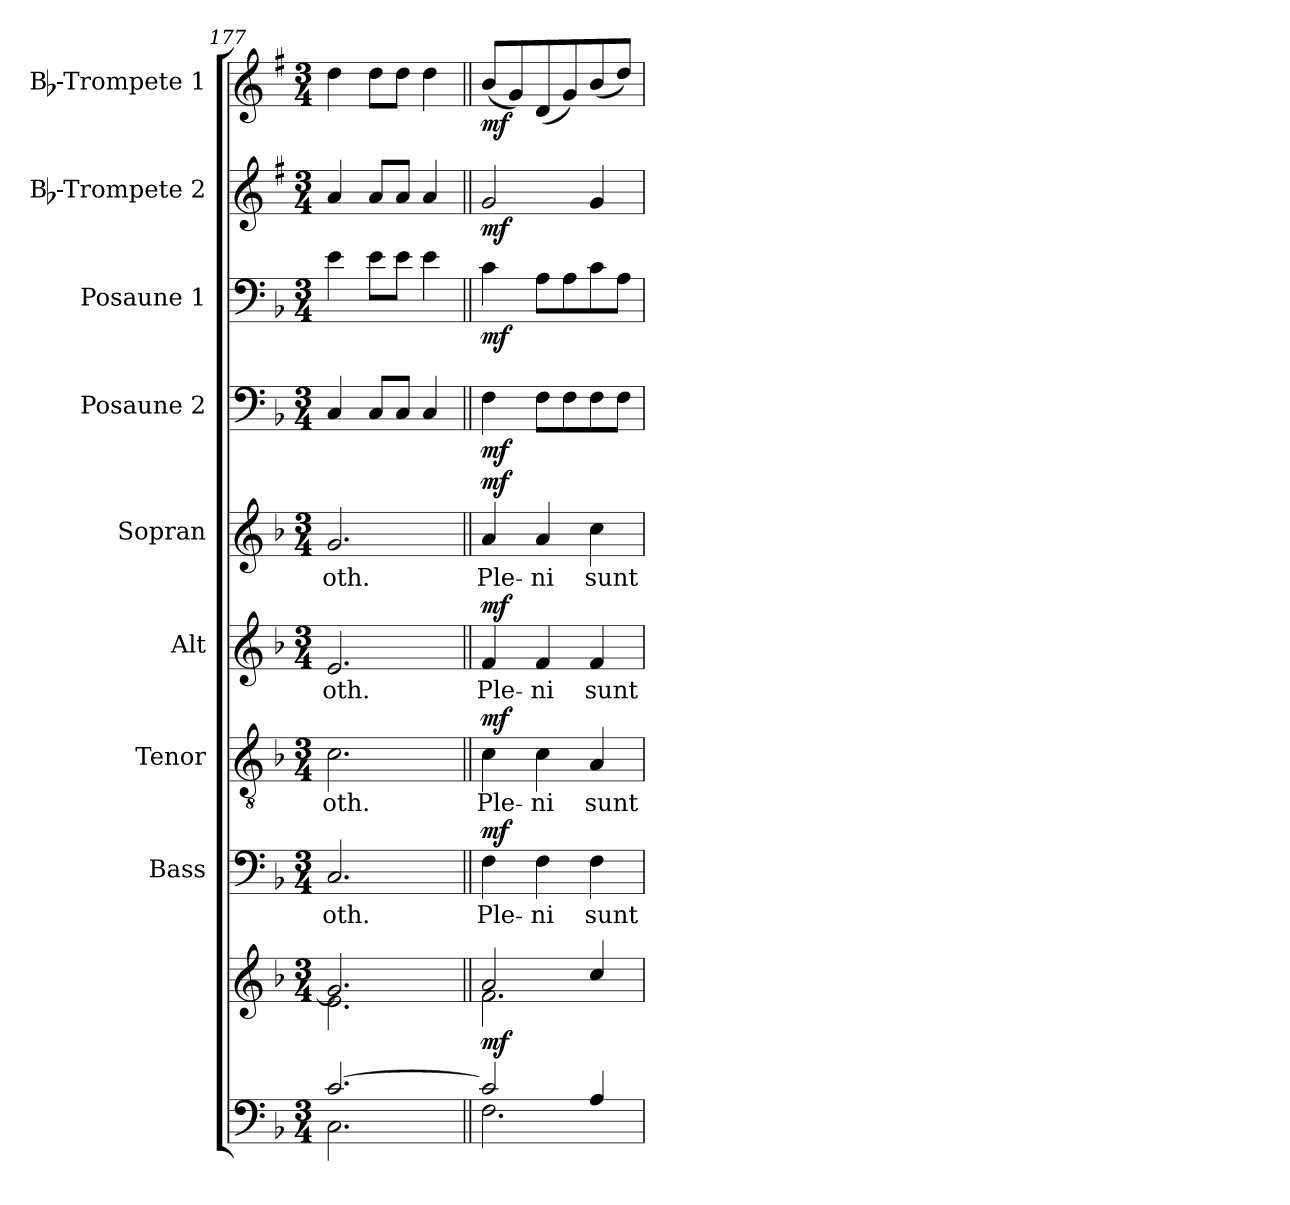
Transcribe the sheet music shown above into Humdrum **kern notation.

**kern	**kern	**dynam	**kern	**text	**dynam	**kern	**text	**dynam	**kern	**text	**dynam	**kern	**text	**dynam	**kern	**dynam	**kern	**dynam	**kern	**dynam	**kern	**dynam
*part9	*part9	*part9	*part8	*part8	*part8	*part7	*part7	*part7	*part6	*part6	*part6	*part5	*part5	*part5	*part4	*part4	*part3	*part3	*part2	*part2	*part1	*part1
*staff10	*staff9	*staff9/10	*staff8	*staff8	*staff8	*staff7	*staff7	*staff7	*staff6	*staff6	*staff6	*staff5	*staff5	*staff5	*staff4	*staff4	*staff3	*staff3	*staff2	*staff2	*staff1	*staff1
*	*	*	*I"Bass	*	*	*I"Tenor	*	*	*I"Alt	*	*	*I"Sopran	*	*	*I"Posaune 2	*	*I"Posaune 1	*	*I"Bb-Trompete 2	*	*I"Bb-Trompete 1	*
*	*	*	*I'B.	*	*	*I'T.	*	*	*I'A.	*	*	*I'S.	*	*	*I'Pos. 2	*	*I'Pos. 1	*	*I'Bb Trp. 2	*	*I'Bb Trp. 1	*
!!LO:PB:g=z
*clefF4	*clefG2	*	*clefF4	*	*	*clefGv2	*	*	*clefG2	*	*	*clefG2	*	*	*clefF4	*	*clefF4	*	*clefG2	*	*clefG2	*
*	*	*	*	*	*	*	*	*	*	*	*	*	*	*	*	*	*	*	*ITrd1c2	*	*ITrd1c2	*
*k[b-]	*k[b-]	*	*k[b-]	*	*	*k[b-]	*	*	*k[b-]	*	*	*k[b-]	*	*	*k[b-]	*	*k[b-]	*	*k[b-]	*	*k[b-]	*
*F:	*F:	*	*F:	*	*	*F:	*	*	*F:	*	*	*F:	*	*	*F:	*	*F:	*	*F:	*	*F:	*
*M3/4	*M3/4	*	*M3/4	*	*	*M3/4	*	*	*M3/4	*	*	*M3/4	*	*	*M3/4	*	*M3/4	*	*M3/4	*	*M3/4	*
=177	=177	=177	=177	=177	=177	=177	=177	=177	=177	=177	=177	=177	=177	=177	=177	=177	=177	=177	=177	=177	=177	=177
*^	*^	*	*	*	*	*	*	*	*	*	*	*	*	*	*	*	*	*	*	*	*	*
!	!	!	!	!	!	!LO:LY:b	!	!	!LO:LY:b	!	!	!LO:LY:b	!	!	!LO:LY:b	!	!	!	!	!	!	!	!	!
[>2.c/	2.C\	2.g/]	2.e\	.	2.C/	-oth.	.	2.c\	-oth.	.	2.e/	-oth.	.	2.g/	-oth.	.	4C/	.	4e\	.	4g/	.	4cc\	.
.	.	.	.	.	.	.	.	.	.	.	.	.	.	.	.	.	8C/L	.	8e\L	.	8g/L	.	8cc\L	.
.	.	.	.	.	.	.	.	.	.	.	.	.	.	.	.	.	8C/J	.	8e\J	.	8g/J	.	8cc\J	.
.	.	.	.	.	.	.	.	.	.	.	.	.	.	.	.	.	4C/	.	4e\	.	4g/	.	4cc\	.
=178||	=178||	=178||	=178||	=178||	=178||	=178||	=178||	=178||	=178||	=178||	=178||	=178||	=178||	=178||	=178||	=178||	=178||	=178||	=178||	=178||	=178||	=178||	=178||	=178||
!	!	!	!	!LO:DY:b	!	!LO:LY:b	!LO:DY:a	!	!LO:LY:b	!LO:DY:a	!	!LO:LY:b	!LO:DY:a	!	!LO:LY:b	!LO:DY:a	!	!LO:DY:b	!	!LO:DY:b	!	!LO:DY:b	!	!LO:DY:b
2c/]	2.F\	2a/	2.f\	mf	4F\	Ple-	mf	4c\	Ple-	mf	4f/	Ple-	mf	4a/	Ple-	mf	4F\	mf	4c\	mf	2f/	mf	(<8a/L	mf
.	.	.	.	.	.	.	.	.	.	.	.	.	.	.	.	.	.	.	.	.	.	.	8f/)	.
!	!	!	!	!	!	!LO:LY:b	!	!	!LO:LY:b	!	!	!LO:LY:b	!	!	!LO:LY:b	!	!	!	!	!	!	!	!	!
.	.	.	.	.	4F\	-ni	.	4c\	-ni	.	4f/	-ni	.	4a/	-ni	.	8F\L	.	8A\L	.	.	.	(<8c/	.
.	.	.	.	.	.	.	.	.	.	.	.	.	.	.	.	.	8F\	.	8A\	.	.	.	8f/)	.
!	!	!	!	!	!	!LO:LY:b	!	!	!LO:LY:b	!	!	!LO:LY:b	!	!	!LO:LY:b	!	!	!	!	!	!	!	!	!
4A/	.	4cc/	.	.	4F\	sunt	.	4A/	sunt	.	4f/	sunt	.	4cc\	sunt	.	8F\	.	8c\	.	4f/	.	(<8a/	.
.	.	.	.	.	.	.	.	.	.	.	.	.	.	.	.	.	8F\J	.	8A\J	.	.	.	8cc/J)	.
*v	*v	*	*	*	*	*	*	*	*	*	*	*	*	*	*	*	*	*	*	*	*	*	*	*
*	*v	*v	*	*	*	*	*	*	*	*	*	*	*	*	*	*	*	*	*	*	*	*	*
=	=	=	=	=	=	=	=	=	=	=	=	=	=	=	=	=	=	=	=	=	=	=
*-	*-	*-	*-	*-	*-	*-	*-	*-	*-	*-	*-	*-	*-	*-	*-	*-	*-	*-	*-	*-	*-	*-
